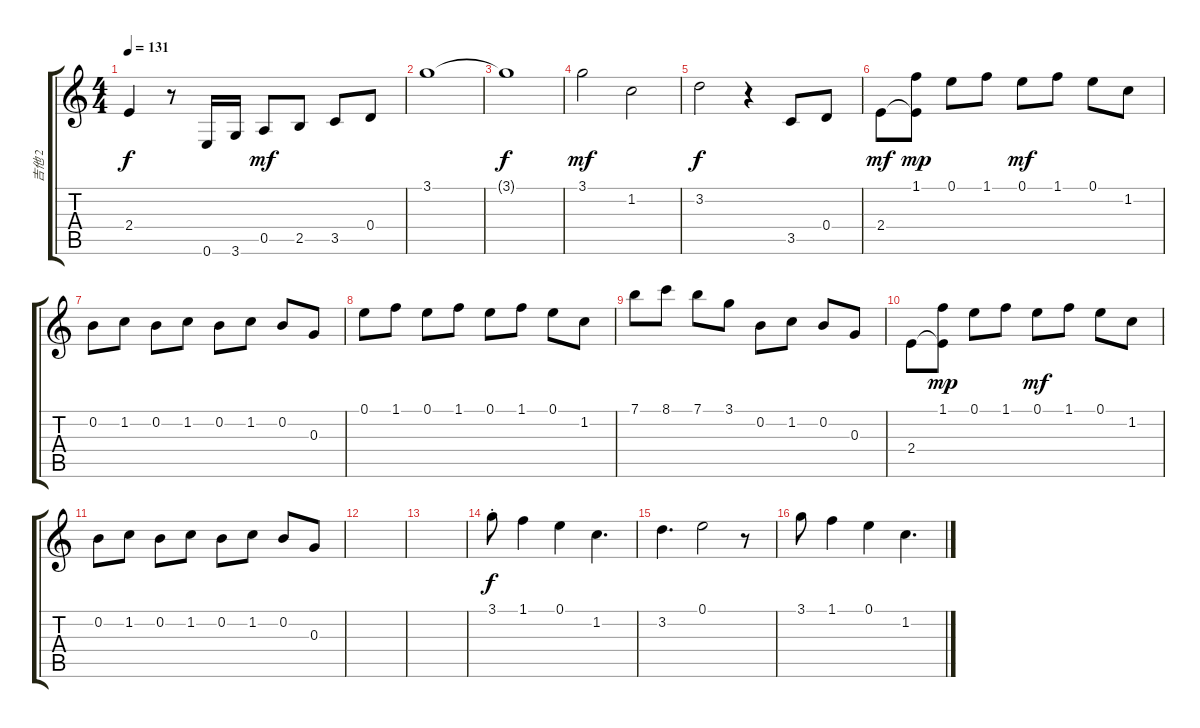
\track ("吉他 2" "吉他 2") {instrument distortionguitar}
\staff {score tabs}
\tuning (E4 B3 G3 D3 A2 E2) {hide}
\ts (4 4)
\tempo 131
\clef g2
\ks c
2.4.4{dy f} r.8 0.6.16 3.6.16 0.5.8{dy mf} 2.5.8 3.5.8 0.4.8 |
3.1.1{volume 8} |
3.1{t}.1{dy f} |
3.1.2{dy mf} 1.2.2 |
3.2.2{dy f} r.4 3.5.8 0.4.8 |
2.4.8{dy mf volume 9} (1.1 2.4{t}).8{dy mp} 0.1.8 1.1.8 0.1.8{dy mf} 1.1.8 0.1.8 1.2.8 |
0.2.8 1.2.8 0.2.8 1.2.8 0.2.8 1.2.8 0.2.8 0.3.8 |
0.1.8 1.1.8 0.1.8 1.1.8 0.1.8 1.1.8 0.1.8 1.2.8 |
7.1.8 8.1.8 7.1.8 3.1.8 0.2.8 1.2.8 0.2.8 0.3.8 |
2.4.8 (1.1 2.4{t}).8{dy mp} 0.1.8 1.1.8 0.1.8{dy mf} 1.1.8 0.1.8 1.2.8 |
0.2.8 1.2.8 0.2.8 1.2.8 0.2.8 1.2.8 0.2.8 0.3.8 |
|
|
3.1{st}.8{dy f volume 9} 1.1.4 0.1.4 1.2.4{d} |
3.2.4{d} 0.1.2 r.8 |
3.1.8 1.1.4 0.1.4 1.2.4{d}
